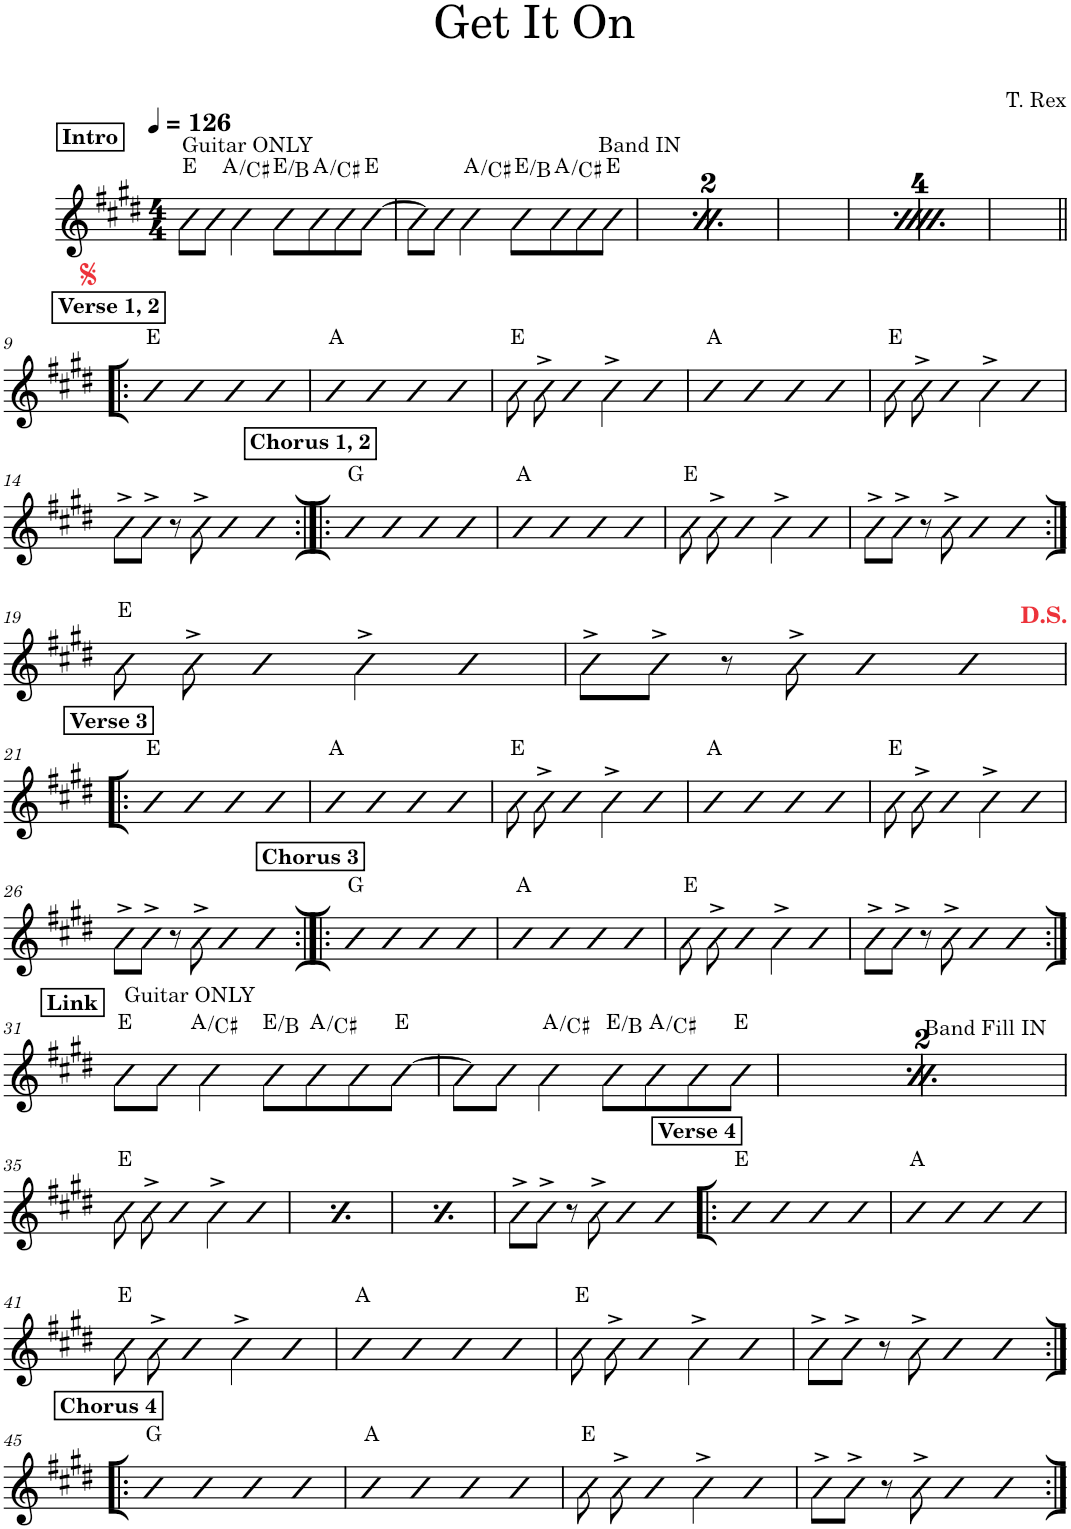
**kern	**harte
*part1	*part1
*staff1	*
*I"Piano	*
*I'Pno.	*
*clefG2	*
*k[f#c#g#d#]	*
*M4/4	*
*MM126	*
!!LO:REH:place=s1:a:B:cj:t=Intro
=1	=1
!LO:TX:a:t=Guitar ONLY	!
8b\L	E:maj
8b\J	.
4b\	A:maj/3
8b\L	E:maj/5
8b\	A:maj/3
8b\	.
[8b\J	E:maj
=2	=2
8b\L]	.
8b\J	.
4b\	A:maj/3
8b\L	E:maj/5
8b\	A:maj/3
8b\	.
8b\J	E:maj
=3	=3
!!LO:REH:place=s1:a:B:cj:t=Intro
*MM126	*
!LO:TX:a:t=Guitar ONLY	!
8b\L	E:maj
8b\J	.
4b\	A:maj/3
8b\L	E:maj/5
8b\	A:maj/3
8b\	.
[8b\J	E:maj
=4	=4
8b\L]	.
8b\J	.
4b\	A:maj/3
8b\L	E:maj/5
8b\	A:maj/3
8b\	.
8b\J	E:maj
=5	=5
!!LO:REH:place=s1:a:B:cj:t=Intro
*MM126	*
!LO:TX:a:t=Guitar ONLY	!
8b\L	E:maj
8b\J	.
4b\	A:maj/3
8b\L	E:maj/5
8b\	A:maj/3
8b\	.
[8b\J	E:maj
=6	=6
8b\L]	.
8b\J	.
4b\	A:maj/3
8b\L	E:maj/5
8b\	A:maj/3
8b\	.
8b\J	E:maj
=7	=7
!!LO:REH:place=s1:a:B:cj:t=Intro
*MM126	*
!LO:TX:a:t=Guitar ONLY	!
8b\L	E:maj
8b\J	.
4b\	A:maj/3
8b\L	E:maj/5
8b\	A:maj/3
8b\	.
[8b\J	E:maj
=8	=8
8b\L]	.
8b\J	.
4b\	A:maj/3
8b\L	E:maj/5
8b\	A:maj/3
8b\	.
8b\J	E:maj
!!LO:LB:g=z
!!LO:REH:place=s1:a:B:cj:t=Verse 1, 2
=9!|:	=9!|:
4b	E:maj
4b	.
4b	.
4b	.
=10	=10
4b	A:maj
4b	.
4b	.
4b	.
=11	=11
8b\	E:maj
8b^\	.
4b	.
4b^\	.
4b	.
=12	=12
4b	A:maj
4b	.
4b	.
4b	.
=13	=13
8b\	E:maj
8b^\	.
4b	.
4b^\	.
4b	.
!!LO:LB:g=z
=14	=14
8b^\L	.
8b^\J	.
8r	.
8b^\	.
4b	.
4b	.
!!LO:REH:place=s1:a:B:cj:t=Chorus 1, 2
=15:|!|:	=15:|!|:
4b	G:maj
4b	.
4b	.
4b	.
=16	=16
4b	A:maj
4b	.
4b	.
4b	.
=17	=17
8b\	E:maj
8b^\	.
4b	.
4b^\	.
4b	.
=18	=18
8b^\L	.
8b^\J	.
8r	.
8b^\	.
4b	.
4b	.
!!LO:LB:g=z
=19:|!	=19:|!
8b\	E:maj
8b^\	.
4b	.
4b^\	.
4b	.
=20	=20
8b^\L	.
8b^\J	.
8r	.
8b^\	.
4b	.
4b	.
!!LO:LB:g=z
!!LO:REH:place=s1:a:B:cj:t=Verse 3
=21!|:	=21!|:
4b	E:maj
4b	.
4b	.
4b	.
=22	=22
4b	A:maj
4b	.
4b	.
4b	.
=23	=23
8b\	E:maj
8b^\	.
4b	.
4b^\	.
4b	.
=24	=24
4b	A:maj
4b	.
4b	.
4b	.
=25	=25
8b\	E:maj
8b^\	.
4b	.
4b^\	.
4b	.
!!LO:LB:g=z
=26	=26
8b^\L	.
8b^\J	.
8r	.
8b^\	.
4b	.
4b	.
!!LO:REH:place=s1:a:B:cj:t=Chorus 3
=27:|!|:	=27:|!|:
4b	G:maj
4b	.
4b	.
4b	.
=28	=28
4b	A:maj
4b	.
4b	.
4b	.
=29	=29
8b\	E:maj
8b^\	.
4b	.
4b^\	.
4b	.
=30	=30
8b^\L	.
8b^\J	.
8r	.
8b^\	.
4b	.
4b	.
!!LO:LB:g=z
!!LO:REH:place=s1:a:B:cj:t=Link
=31:|!	=31:|!
!LO:TX:a:t=Guitar ONLY	!
8b\L	E:maj
8b\J	.
4b\	A:maj/3
8b\L	E:maj/5
8b\	A:maj/3
8b\	.
[8b\J	E:maj
=32	=32
8b\L]	.
8b\J	.
4b\	A:maj/3
8b\L	E:maj/5
8b\	A:maj/3
8b\	.
8b\J	E:maj
!!LO:REH:place=s1:a:B:cj:t=Link
=33	=33
!LO:TX:a:t=Guitar ONLY	!
8b\L	E:maj
8b\J	.
4b\	A:maj/3
8b\L	E:maj/5
8b\	A:maj/3
8b\	.
[8b\J	E:maj
=34	=34
8b\L]	.
8b\J	.
4b\	A:maj/3
8b\L	E:maj/5
8b\	A:maj/3
8b\	.
8b\J	E:maj
!!LO:LB:g=z
=35	=35
8b\	E:maj
8b^\	.
4b	.
4b^\	.
4b	.
=36	=36
8b\	E:maj
8b^\	.
4b	.
4b^\	.
4b	.
=37	=37
8b\	E:maj
8b^\	.
4b	.
4b^\	.
4b	.
=38	=38
8b^\L	.
8b^\J	.
8r	.
8b^\	.
4b	.
4b	.
!!LO:REH:place=s1:a:B:cj:t=Verse 4
=39!|:	=39!|:
4b	E:maj
4b	.
4b	.
4b	.
=40	=40
4b	A:maj
4b	.
4b	.
4b	.
!!LO:LB:g=z
=41	=41
8b\	E:maj
8b^\	.
4b	.
4b^\	.
4b	.
=42	=42
4b	A:maj
4b	.
4b	.
4b	.
=43	=43
8b\	E:maj
8b^\	.
4b	.
4b^\	.
4b	.
=44	=44
8b^\L	.
8b^\J	.
8r	.
8b^\	.
4b	.
4b	.
!!LO:LB:g=z
!!LO:REH:place=s1:a:B:cj:t=Chorus 4
=45:|!|:	=45:|!|:
4b	G:maj
4b	.
4b	.
4b	.
=46	=46
4b	A:maj
4b	.
4b	.
4b	.
=47	=47
8b\	E:maj
8b^\	.
4b	.
4b^\	.
4b	.
=48	=48
8b^\L	.
8b^\J	.
8r	.
8b^\	.
4b	.
4b	.
=:|!	=:|!
*-	*-
